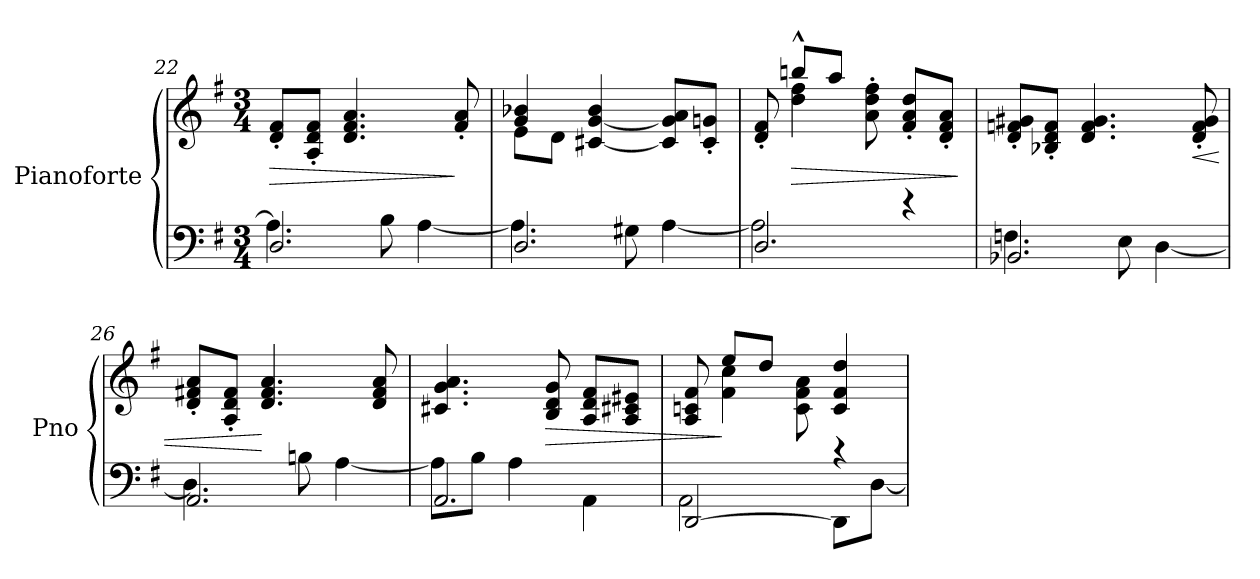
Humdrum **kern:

**kern	**kern	**dynam
*part1	*part1	*part1
*staff2	*staff1	*staff1/2
*I"Pianoforte	*	*
*I'Pno	*	*
*clefF4	*clefG2	*
*k[f#]	*k[f#]	*
*M3/4	*M3/4	*
=22	=22	=22
*^	*	*
!	!	!	!LO:HP:b
2.D/	4.A\]	8d/' 8f#/'L	>
.	.	8A/' 8d/' 8f#/'J	.
.	.	4.d/ 4.f#/ 4.a/	.
.	8B\	.	.
.	[4A\	.	.
.	.	8f#/' 8a/'	]
=23	=23	=23	=23
*	*	*^	*
2.D/	4.A\]	4g/ 4b-X/	8e\L	.
.	.	.	8d\J	.
.	.	[4c#X/ [4g/ 4b-/	2ryy	.
.	8G#X\	.	.	.
.	[4A\	8c#/] 8g/] 8a/L	.	.
.	.	8c#/' 8gn/'J	.	.
=24	=24	=24	=24	=24
2.D/	2A\]	8d/' 8f#/'	8ryy	.
!	!	!	!	!LO:HP:b
.	.	8bbn^^/L	4dd\ 4ff#\	>
.	.	8aa/J	.	.
.	.	8a\' 8dd\' 8ff#\'	4.ryy	.
.	4re	8f#/' 8a/' 8dd/'L	.	.
.	.	8d/' 8f#/' 8a/'J	.	.
*v	*v	*	*	*
*	*v	*v	*
.	.	]
!!LO:PB:g=z
=25	=25	=25
*^	*	*
2.BB-X/	4.Fn\	8d/' 8fn/' 8g#X/'L	.
.	.	8B-X/' 8d/' 8f/'J	.
.	.	4.d/ 4.f/ 4.g#/	.
.	8E\	.	.
.	[4D\	.	.
!	!	!	!LO:HP:b
.	.	8d/' 8f/' 8g#/'	<
=26	=26	=26	=26
2.AA/	4.D\]	8d/' 8f#X/' 8a/'L	.
.	.	8A/' 8d/' 8f#/'J	.
.	.	4.d/ 4.f#/ 4.a/	[
.	8Bn\	.	.
.	[4A\	.	.
.	.	8d/ 8f#/ 8a/	.
=27	=27	=27	=27
2.AA/	8A\L]	4.c#X/ 4.g/ 4.a/	.
.	8B\J	.	.
.	4A\	.	.
!	!	!	!LO:HP:b
.	.	8B/ 8d/ 8g/	>
.	4AA\	8A/ 8d/ 8f#/L	.
.	.	8A/ 8c#X/ 8e#X/J	.
=28	=28	=28	=28
*	*	*^	*
[2DD/	2AA\	8A/ 8cn/ 8f#/	8ryy	.
.	.	8ee/L	4f#\ 4cc\	]
.	.	8dd/J	.	.
.	.	8c\ 8f#\ 8a\	4.ryy	.
4r	8DD\L]	4c/ 4f#/ 4dd/	.	.
.	[8D\J	.	.	.
*v	*v	*	*	*
*	*v	*v	*
=	=	=
*-	*-	*-
